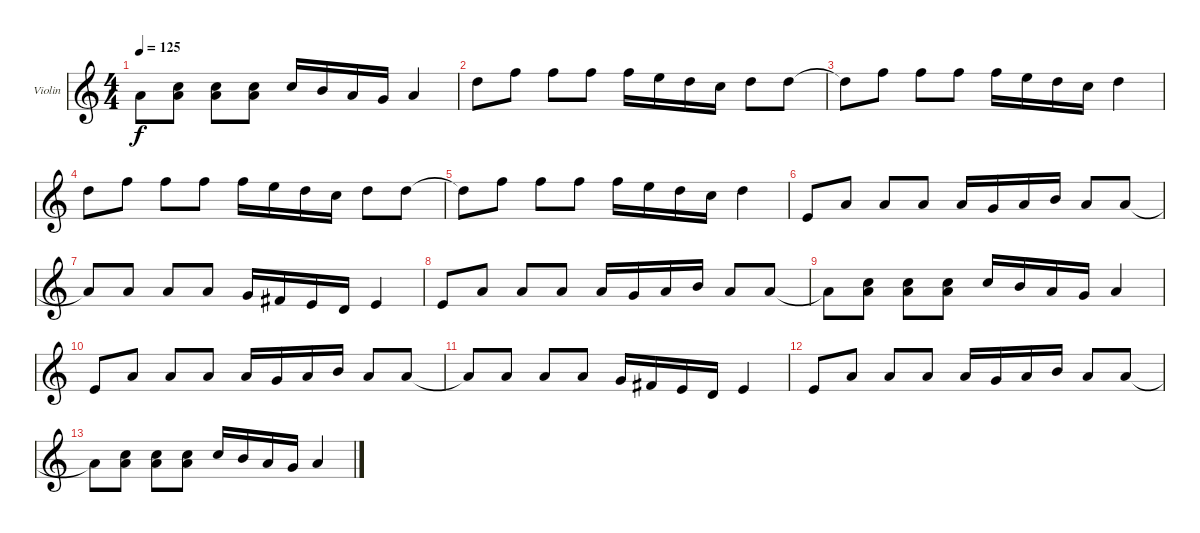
\defaultSystemsLayout 4
\bracketExtendMode groupsimilarinstruments
\firstSystemTrackNameOrientation horizontal
\otherSystemsTrackNameOrientation horizontal
\track ("Violin 2" "Violin") {instrument violin}
\staff {score}
\tuning (E5 A4 D4 G3)
\ts (4 4)
\tempo 125
\clef g2
\ks c
7.3{t}.8{dy f} (3.2 7.3).8 (3.2 7.3).8 (3.2 7.3).8 3.2.16 2.2.16 7.3.16 5.3.16 7.3.4 |
5.2.8 8.2.8 8.2.8 8.2.8 8.2.16 7.2.16 5.2.16 3.2.16 5.2.8 5.2.8 |
5.2{t}.8 8.2.8 8.2.8 8.2.8 8.2.16 7.2.16 5.2.16 3.2.16 5.2.4 |
5.2.8 8.2.8 8.2.8 8.2.8 8.2.16 7.2.16 5.2.16 3.2.16 5.2.8 5.2.8 |
5.2{t}.8 8.2.8 8.2.8 8.2.8 8.2.16 7.2.16 5.2.16 3.2.16 5.2.4 |
2.3.8 7.3.8 7.3.8 7.3.8 7.3.16 5.3.16 7.3.16 9.3.16 7.3.8 7.3.8 |
7.3{t}.8 7.3.8 7.3.8 7.3.8 5.3.16 4.3.16 2.3.16 0.3.16 2.3.4 |
2.3.8 7.3.8 7.3.8 7.3.8 7.3.16 5.3.16 7.3.16 9.3.16 7.3.8 7.3.8 |
7.3{t}.8 (3.2 7.3).8 (3.2 7.3).8 (3.2 7.3).8 3.2.16 2.2.16 7.3.16 5.3.16 7.3.4 |
2.3.8 7.3.8 7.3.8 7.3.8 7.3.16 5.3.16 7.3.16 9.3.16 7.3.8 7.3.8 |
7.3{t}.8 7.3.8 7.3.8 7.3.8 5.3.16 4.3.16 2.3.16 0.3.16 2.3.4 |
2.3.8 7.3.8 7.3.8 7.3.8 7.3.16 5.3.16 7.3.16 9.3.16 7.3.8 7.3.8 |
7.3{t}.8 (3.2 7.3).8 (3.2 7.3).8 (3.2 7.3).8 3.2.16 2.2.16 7.3.16 5.3.16 7.3.4
